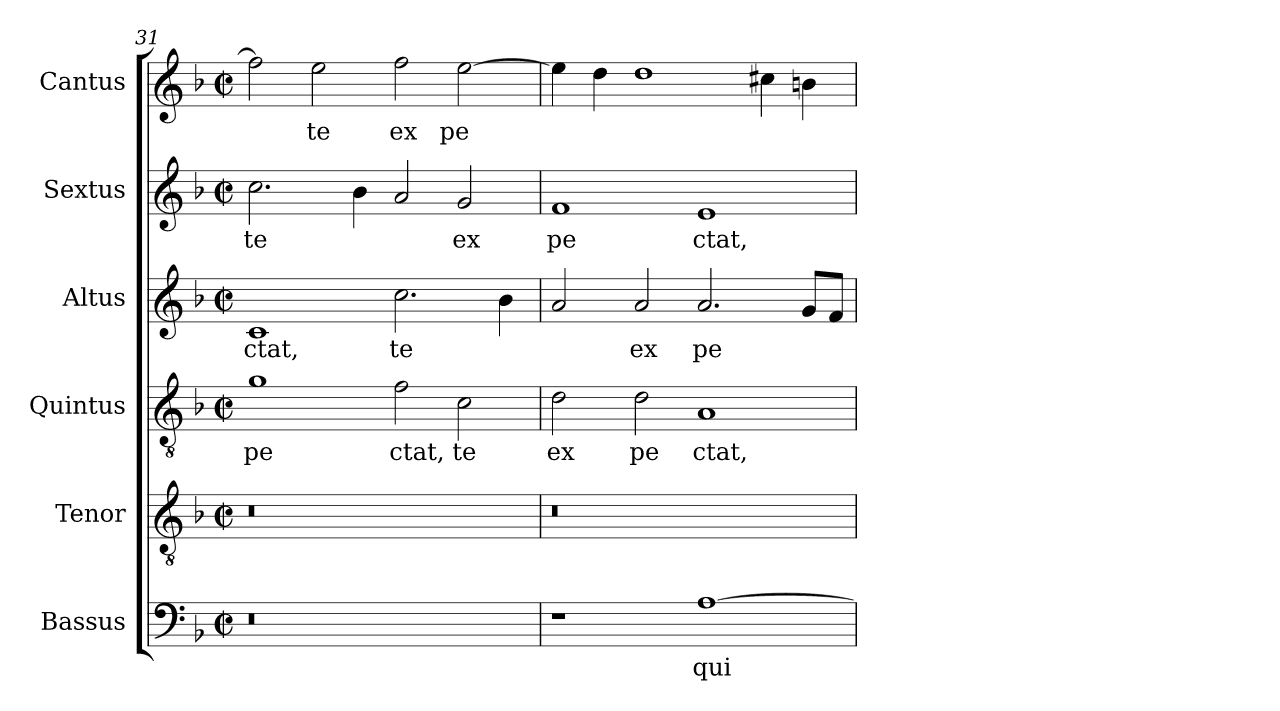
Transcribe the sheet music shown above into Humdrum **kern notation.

**kern	**text	**kern	**kern	**text	**kern	**text	**kern	**text	**kern	**text
*part6	*part6	*part5	*part4	*part4	*part3	*part3	*part2	*part2	*part1	*part1
*staff6	*staff6	*staff5	*staff4	*staff4	*staff3	*staff3	*staff2	*staff2	*staff1	*staff1
*I"Bassus	*	*I"Tenor	*I"Quintus	*	*I"Altus	*	*I"Sextus	*	*I"Cantus	*
*clefF4	*	*clefGv2	*clefGv2	*	*clefG2	*	*clefG2	*	*clefG2	*
*k[b-]	*	*k[b-]	*k[b-]	*	*k[b-]	*	*k[b-]	*	*k[b-]	*
*F:	*	*F:	*F:	*	*F:	*	*F:	*	*F:	*
*M2/2	*	*M2/2	*M2/2	*	*M2/2	*	*M2/2	*	*M2/2	*
*met(c|)	*	*met(c|)	*met(c|)	*	*met(c|)	*	*met(c|)	*	*met(c|)	*
=31	=31	=31	=31	=31	=31	=31	=31	=31	=31	=31
!	!	!	!	!LO:LY:b:cj	!	!LO:LY:b:cj	!	!LO:LY:b:cj	!	!
0r	.	0r	1g	pe	1c	ctat,	2.cc\	te	2ff\]	.
!	!	!	!	!	!	!	!	!	!	!LO:LY:b:cj
.	.	.	.	.	.	.	.	.	2ee\	te
.	.	.	.	.	.	.	4b-\	.	.	.
!	!	!	!	!LO:LY:b:cj	!	!LO:LY:b:cj	!	!	!	!LO:LY:b:cj
.	.	.	2f\	ctat,	2.cc\	te	2a/	.	2ff\	ex
!	!	!	!	!LO:LY:b:cj	!	!	!	!LO:LY:b:cj	!	!LO:LY:b:cj
.	.	.	2c\	te	.	.	2g/	ex	[>2ee\	pe
.	.	.	.	.	4b-\	.	.	.	.	.
=32	=32	=32	=32	=32	=32	=32	=32	=32	=32	=32
!	!	!	!	!LO:LY:b:cj	!	!	!	!LO:LY:b:cj	!	!
1r	.	0r	2d\	ex	2a/	.	1f	pe	4ee\]	.
.	.	.	.	.	.	.	.	.	4dd\	.
!	!	!	!	!LO:LY:b:cj	!	!LO:LY:b:cj	!	!	!	!
.	.	.	2d\	pe	2a/	ex	.	.	1dd	.
!	!LO:LY:b:cj	!	!	!LO:LY:b:cj	!	!LO:LY:b:cj	!	!LO:LY:b:cj	!	!
[>1A	qui	.	1A	ctat,	2.a/	pe	1e	ctat,	.	.
.	.	.	.	.	.	.	.	.	4cc#X\	.
.	.	.	.	.	8g/L	.	.	.	4b\	.
.	.	.	.	.	8f/J	.	.	.	.	.
=	=	=	=	=	=	=	=	=	=	=
*-	*-	*-	*-	*-	*-	*-	*-	*-	*-	*-
